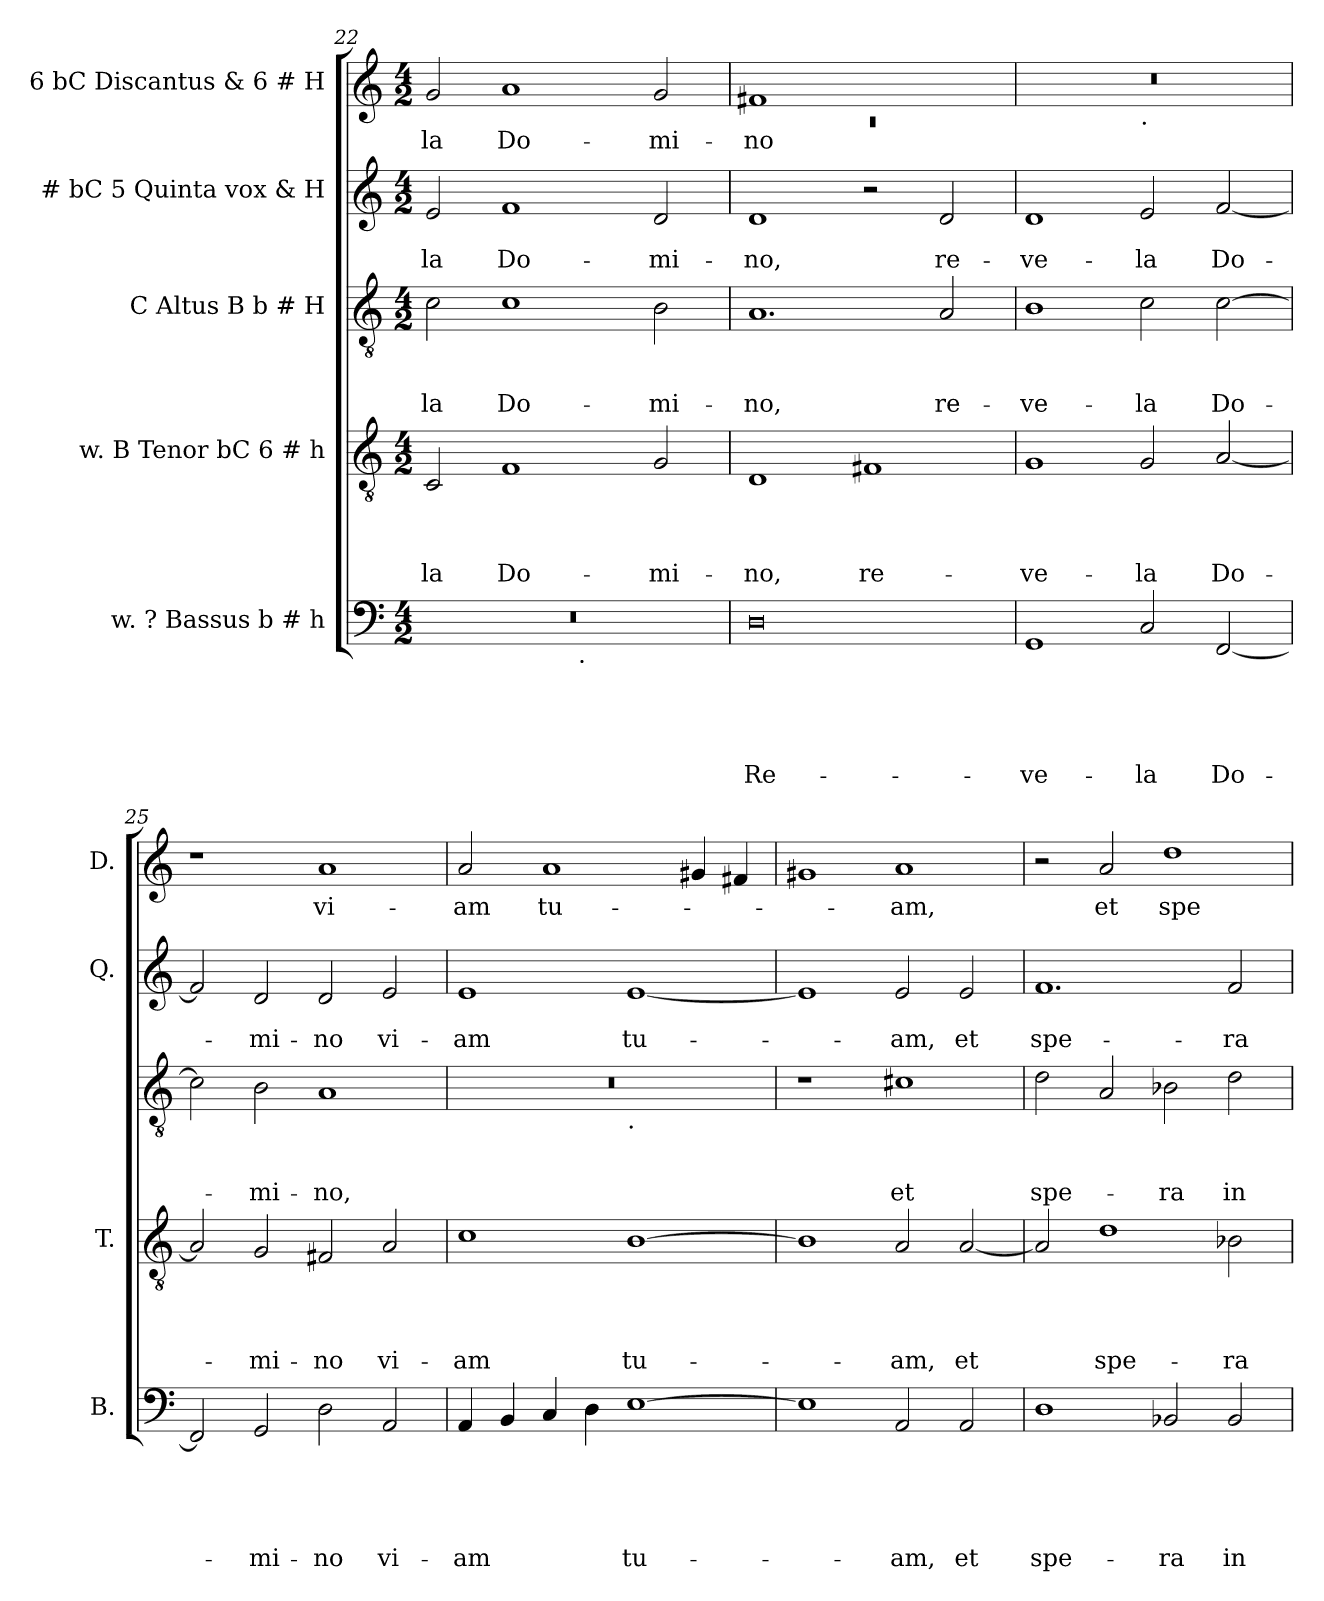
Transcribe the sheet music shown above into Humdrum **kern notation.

**kern	**text	**text	**text	**text	**text	**kern	**text	**text	**text	**text	**kern	**text	**text	**text	**kern	**text	**text	**kern	**text
*part5	*part5	*part5	*part5	*part5	*part5	*part4	*part4	*part4	*part4	*part4	*part3	*part3	*part3	*part3	*part2	*part2	*part2	*part1	*part1
*staff5	*staff5	*staff5	*staff5	*staff5	*staff5	*staff4	*staff4	*staff4	*staff4	*staff4	*staff3	*staff3	*staff3	*staff3	*staff2	*staff2	*staff2	*staff1	*staff1
*I"w. ? Bassus b # h	*	*	*	*	*	*I"w. B Tenor bC 6 # h	*	*	*	*	*I"C Altus B b # H	*	*	*	*I"# bC 5 Quinta vox & H	*	*	*I"6 bC Discantus & 6 # H	*
*I'B.	*	*	*	*	*	*I'T.	*	*	*	*	*	*	*	*	*I'Q.	*	*	*I'D.	*
!!LO:LB:g=z
*clefF4	*	*	*	*	*	*clefGv2	*	*	*	*	*clefGv2	*	*	*	*clefG2	*	*	*clefG2	*
*k[]	*	*	*	*	*	*k[]	*	*	*	*	*k[]	*	*	*	*k[]	*	*	*k[]	*
*C:	*	*	*	*	*	*C:	*	*	*	*	*C:	*	*	*	*C:	*	*	*C:	*
*M4/2	*	*	*	*	*	*M4/2	*	*	*	*	*M4/2	*	*	*	*M4/2	*	*	*M4/2	*
=22	=22	=22	=22	=22	=22	=22	=22	=22	=22	=22	=22	=22	=22	=22	=22	=22	=22	=22	=22
!	!	!	!	!	!	!	!	!	!	!LO:LY:b	!	!	!	!LO:LY:b	!	!	!LO:LY:b	!	!LO:LY:b
*^	*	*	*	*	*	*	*	*	*	*	*	*	*	*	*	*	*	*	*
0r	1ryy	.	.	.	.	.	2C/	.	.	.	-la	2c\	.	.	-la	2e/	.	-la	2g/	-la
!	!	!	!	!	!	!	!	!	!	!	!LO:LY:b	!	!	!	!LO:LY:b	!	!	!LO:LY:b	!	!LO:LY:b
.	.	.	.	.	.	.	1F	.	.	.	Do-	1c	.	.	Do-	1f	.	Do-	1a	Do-
!	!LO:TX:b:t=.	!	!	!	!	!	!	!	!	!	!	!	!	!	!	!	!	!	!	!
.	1ryy	.	.	.	.	.	.	.	.	.	.	.	.	.	.	.	.	.	.	.
!	!	!	!	!	!	!	!	!	!	!	!LO:LY:b	!	!	!	!LO:LY:b	!	!	!LO:LY:b	!	!LO:LY:b
.	.	.	.	.	.	.	2G/	.	.	.	-mi-	2B\	.	.	-mi-	2d/	.	-mi-	2g/	-mi-
=23	=23	=23	=23	=23	=23	=23	=23	=23	=23	=23	=23	=23	=23	=23	=23	=23	=23	=23	=23	=23
*	*	*	*	*	*	*	*	*	*	*	*	*	*	*	*	*	*	*	*^	*
!	!	!	!	!	!	!LO:LY:b	!	!	!	!	!LO:LY:b	!	!	!	!LO:LY:b	!	!	!LO:LY:b	!	!LO:N:vis=1	!LO:LY:b
*v	*v	*	*	*	*	*	*	*	*	*	*	*	*	*	*	*	*	*	*	*	*
0D	.	.	.	.	Re-	1D	.	.	.	-no,	1.A	.	.	-no,	1d	.	-no,	1f#X	0rc	-no
!	!	!	!	!	!	!	!	!	!	!LO:LY:b	!	!	!	!	!	!	!	!	!	!
.	.	.	.	.	.	1F#X	.	.	.	re-	.	.	.	.	2r	.	.	1ryy	.	.
!	!	!	!	!	!	!	!	!	!	!	!	!	!	!LO:LY:b	!	!	!LO:LY:b	!	!	!
.	.	.	.	.	.	.	.	.	.	.	2A/	.	.	re-	2d/	.	re-	.	.	.
=24	=24	=24	=24	=24	=24	=24	=24	=24	=24	=24	=24	=24	=24	=24	=24	=24	=24	=24	=24	=24
!	!	!	!	!	!LO:LY:b	!	!	!	!	!LO:LY:b	!	!	!	!LO:LY:b	!	!	!LO:LY:b	!	!	!
1GG	.	.	.	.	-ve-	1G	.	.	.	-ve-	1B	.	.	-ve-	1d	.	-ve-	0r	1ryy	.
!	!	!	!	!	!	!	!	!	!	!	!	!	!	!	!	!	!	!	!LO:TX:b:t=.	!
!	!	!	!	!	!LO:LY:b	!	!	!	!	!LO:LY:b	!	!	!	!LO:LY:b	!	!	!LO:LY:b	!	!	!
2C/	.	.	.	.	-la	2G/	.	.	.	-la	2c\	.	.	-la	2e/	.	-la	.	1ryy	.
!	!	!	!	!	!LO:LY:b	!	!	!	!	!LO:LY:b	!	!	!	!LO:LY:b	!	!	!LO:LY:b	!	!	!
[<2FF/	.	.	.	.	Do-	[<2A/	.	.	.	Do-	[>2c\	.	.	Do-	[<2f/	.	Do-	.	.	.
*	*	*	*	*	*	*	*	*	*	*	*	*	*	*	*	*	*	*v	*v	*
=25	=25	=25	=25	=25	=25	=25	=25	=25	=25	=25	=25	=25	=25	=25	=25	=25	=25	=25	=25
2FF/]	.	.	.	.	.	2A/]	.	.	.	.	2c\]	.	.	.	2f/]	.	.	1r	.
!	!	!	!	!	!LO:LY:b	!	!	!	!	!LO:LY:b	!	!	!	!LO:LY:b	!	!	!LO:LY:b	!	!
2GG/	.	.	.	.	-mi-	2G/	.	.	.	-mi-	2B\	.	.	-mi-	2d/	.	-mi-	.	.
!	!	!	!	!	!LO:LY:b	!	!	!	!	!LO:LY:b	!	!	!	!LO:LY:b	!	!	!LO:LY:b	!	!LO:LY:b
2D\	.	.	.	.	-no	2F#X/	.	.	.	-no	1A	.	.	-no,	2d/	.	-no	1a	vi-
!	!	!	!	!	!LO:LY:b	!	!	!	!	!LO:LY:b	!	!	!	!	!	!	!LO:LY:b	!	!
2AA/	.	.	.	.	vi-	2A/	.	.	.	vi-	.	.	.	.	2e/	.	vi-	.	.
=26	=26	=26	=26	=26	=26	=26	=26	=26	=26	=26	=26	=26	=26	=26	=26	=26	=26	=26	=26
!	!	!	!	!	!LO:LY:b	!	!	!	!	!LO:LY:b	!	!	!	!	!	!	!LO:LY:b	!	!LO:LY:b
*	*	*	*	*	*	*	*	*	*	*	*^	*	*	*	*	*	*	*	*
4AA/	.	.	.	.	-am	1c	.	.	.	-am	0r	1ryy	.	.	.	1e	.	-am	2a/	-am
4BB/	.	.	.	.	.	.	.	.	.	.	.	.	.	.	.	.	.	.	.	.
!	!	!	!	!	!	!	!	!	!	!	!	!	!	!	!	!	!	!	!	!LO:LY:b
4C/	.	.	.	.	.	.	.	.	.	.	.	.	.	.	.	.	.	.	1a	tu-
4D\	.	.	.	.	.	.	.	.	.	.	.	.	.	.	.	.	.	.	.	.
!	!	!	!	!	!	!	!	!	!	!	!	!LO:TX:b:t=.	!	!	!	!	!	!	!	!
!	!	!	!	!	!LO:LY:b	!	!	!	!	!LO:LY:b	!	!	!	!	!	!	!	!LO:LY:b	!	!
[>1E	.	.	.	.	tu-	[>1B	.	.	.	tu-	.	1ryy	.	.	.	[<1e	.	tu-	.	.
.	.	.	.	.	.	.	.	.	.	.	.	.	.	.	.	.	.	.	4g#X/	.
.	.	.	.	.	.	.	.	.	.	.	.	.	.	.	.	.	.	.	4f#/	.
*	*	*	*	*	*	*	*	*	*	*	*v	*v	*	*	*	*	*	*	*	*
=27	=27	=27	=27	=27	=27	=27	=27	=27	=27	=27	=27	=27	=27	=27	=27	=27	=27	=27	=27
1E]	.	.	.	.	.	1B]	.	.	.	.	1r	.	.	.	1e]	.	.	1g#X	.
!	!	!	!	!	!LO:LY:b	!	!	!	!	!LO:LY:b	!	!	!	!LO:LY:b	!	!	!LO:LY:b	!	!LO:LY:b
2AA/	.	.	.	.	-am,	2A/	.	.	.	-am,	1c#X	.	.	et	2e/	.	-am,	1a	-am,
!	!	!	!	!	!LO:LY:b	!	!	!	!	!LO:LY:b	!	!	!	!	!	!	!LO:LY:b	!	!
2AA/	.	.	.	.	et	[<2A/	.	.	.	et	.	.	.	.	2e/	.	et	.	.
!!LO:LB:g=z
=28	=28	=28	=28	=28	=28	=28	=28	=28	=28	=28	=28	=28	=28	=28	=28	=28	=28	=28	=28
!	!	!	!	!	!LO:LY:b	!	!	!	!	!	!	!	!	!LO:LY:b	!	!	!LO:LY:b	!	!
1D	.	.	.	.	spe-	2A/]	.	.	.	.	2d\	.	.	spe-	1.f	.	spe-	2r	.
!	!	!	!	!	!	!	!	!	!	!LO:LY:b	!	!	!	!	!	!	!	!	!LO:LY:b
.	.	.	.	.	.	1d	.	.	.	spe-	2A/	.	.	.	.	.	.	2a/	et
!	!	!	!	!	!LO:LY:b	!	!	!	!	!	!	!	!	!LO:LY:b	!	!	!	!	!LO:LY:b
2BB-X/	.	.	.	.	-ra	.	.	.	.	.	2B-X\	.	.	-ra	.	.	.	1dd	spe-
!	!	!	!	!	!LO:LY:b	!	!	!	!	!LO:LY:b	!	!	!	!LO:LY:b	!	!	!LO:LY:b	!	!
2BB-/	.	.	.	.	in	2B-X\	.	.	.	-ra	2d\	.	.	in	2f/	.	-ra	.	.
=	=	=	=	=	=	=	=	=	=	=	=	=	=	=	=	=	=	=	=
*-	*-	*-	*-	*-	*-	*-	*-	*-	*-	*-	*-	*-	*-	*-	*-	*-	*-	*-	*-
